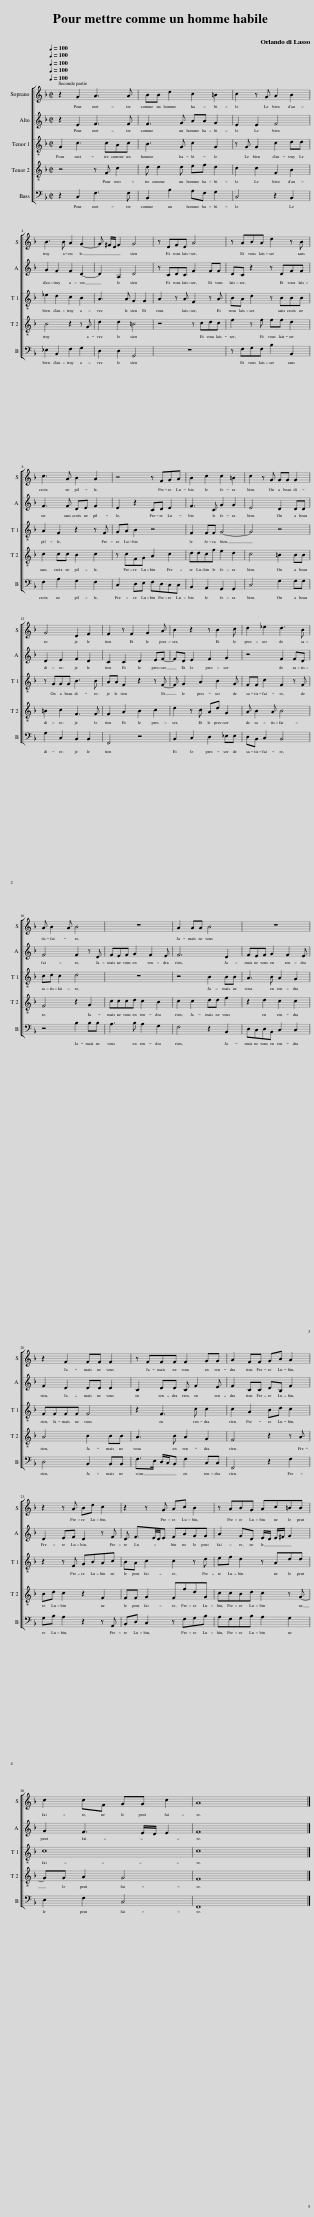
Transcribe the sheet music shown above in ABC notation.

X:1
%%score [ 1 2 [ 3 4 ] 5 ]
L:1/8
Q:1/4=100
M:2/2
I:linebreak $
K:F
V:1 treble
V:2 treble
V:3 treble-8
V:4 treble-8
V:5 bass
V:1
 z2 G2 A3 A | BB d2 c2 =B2 | c2 z G A2 B2 |$ B3 B A2 G2- | G ^F/E/ F2 G4 | %5
 z EFE A4 | z ABA d2 z B |$ c3 A B2 A2 | z4 z FGA | B2 c2 c2 =B2 | %10
 c2 z G GG G2 |$ G4 D2 F2 | F2 z F2 G2 A | B2 z2 z B2 c | d2 _e2 d3 B |$ %15
 A B2 A B4 | z8 | A2 AA B4 | z8 |$ z2 F2 FF F2 | %20
 z FFF F2 GG | A2 FF GB A2 |$ z2 z A Bd c2 | z2 z G Ac B2 | z ABG Ac=BB |$ %25
 c2 cF GG c2 | A8 |] %27
V:2
 z2 E2 F3 F | F3 G AA G2 | E2 E2 F4 |$ G2 F2 F2 D2- | D2 A,2 D4 | %5
 z CDC F2 FF | DC z2 z DFF |$ F3 F DE F2 | E2 z2 CD E2 | F3 C G2 G2 | %10
 E4 D2 DD |$ D2 E2 F2 D2 | C2 C2 D2 EF- | FD E2 F2 G2 | z4 F2 FD |$ %15
 F4 F2 z D | FEF G2 F2 E | F6 D2 | FEF G2 F2 E |$ F2 D2 DD D2 | %20
 C2 DD C F2 E | F2 CC DB, F2 |$ D2 EF D2 z F | D F3/2E/4D/4E FAGG | A2 GD E/D/ E/^F/ G2 |$ %25
 G2 F3 E/D/ E2 | F8 |] %27
V:3
 G2 c3 cAc | B3 G c2 G2 | z G G2 c2 dd |$ _e2 d2 c2 B2 | A3 A G2 G2 | %5
 A2 z A F2 z A | BA d2 z BBB |$ A2 F2 z2 z F | GA B2 z4 | F2 FF G4- | %10
 G4 z4 |$ z GGG B3 B | AA F2 z2 z F- | F G2 A2 B2 G | FF c2 F2 z F |$ %15
 cd c2 d4 | z8 | z4 B2 BB | A3 B A2 G2 |$ FFFF F4 | %20
 z2 F3 c c2 | c2 A2 Bd c2 |$ z2 z F GBAc | BA c2 c2 z d | ef d2 z Add |$ %25
 c8 | c8 |] %27
V:4
 z4 z F c2 | d d2 d ef d2 | c2 c2 F2 B2 |$ B4 z2 z G | d2 d2 =B4 | %5
 z4 z cdc | f2 z f ff d2 |$ c2 cc B2 c2 | z cFG A2 c2 | ddcf e2 d2 | %10
 c4 =B2 BB |$ =B2 c2 F3 F | F2 A2 B2 c2 | d2 z c Ad G2 | A B2 A B4 |$ %15
 F4 z2 G2 | cccd c2 B2 | c2 c2 dd f2 | z2 d2 c2 c2 |$ A4 B2 BB | %20
 A3 B A2 G2 | F4 z2 z A |$ Bd c2 z2 F2 | FF G2 FfdG | ccBd c2 z G- |$ %25
 GG A2 G4 | F8 |] %27
V:5
 z2 C,2 F,3 F, | B,,2 B,2 A,F, G,2 | C,4 z2 B,,2 |$ _E,2 B,,2 F,2 G,2 | D,2 D,2 G,,4 | %5
 z8 | z F,G,F, B,2 B,,2 |$ F,2 A,2 G,2 F,2 | C,2 D,E, F,D,C,C, | B,,2 A,,2 G,,2 G,,2 | %10
 C,4 G,2 G,G, |$ G,2 C,2 B,,2 B,,2 | F,,4 z4 | B,,2 C,2 D,2 _E,E, | D,B,, C,2 B,,4 |$ %15
 z4 B,2 B,B, | A,3 B, A,2 G,2 | F,4 z2 B,,2 | D,C,D,B,, C,2 C,2 |$ D,4 B,,2 B,,B,, | %20
 F,>E, D,/C,/B,, F,2 C,C, | F,,4 z2 F,2 |$ G,B, A,2 z2 z A,, | B,,D, C,2 z F,G,B, | A,F,G,B, A,2 G,2 |$ %25
 E,2 F,2 C,4 | F,,8 |] %27
